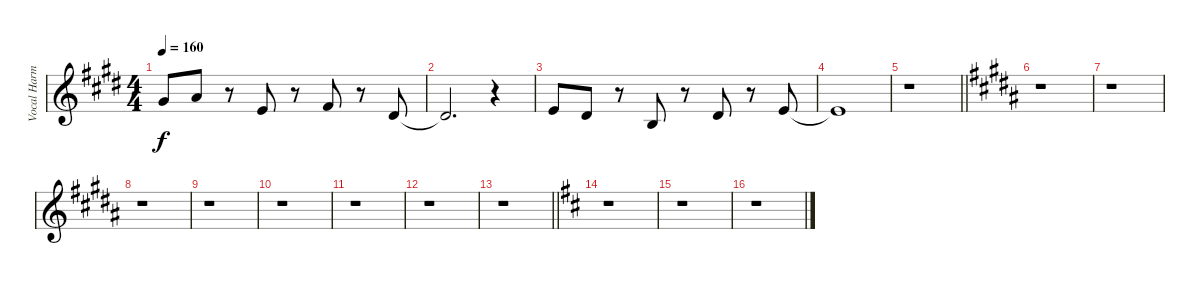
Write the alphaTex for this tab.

\track ("Vocal Harmony 1" "Vocal Harm") {instrument flute}
\staff {score}
\tuning (E4 B3 G3 D3 A2 E2) {hide}
\ts (4 4)
\tempo 160
\clef g2
\ks e
9.2.8{dy f} 10.2.8 r.8 9.3.8 r.8 7.2.8 r.8 8.3.8 |
8.3{t}.2{d} r.4 |
9.3.8 8.3.8 r.8 9.4.8 r.8 8.3.8 r.8 9.3.8 |
9.3{t}.1 |
\barLineRight lightlight
r.1 |
\ks b
r.1 |
r.1 |
r.1 |
r.1 |
r.1 |
r.1 |
r.1 |
\barLineRight lightlight
r.1 |
\ks d
r.1 |
r.1 |
r.1
